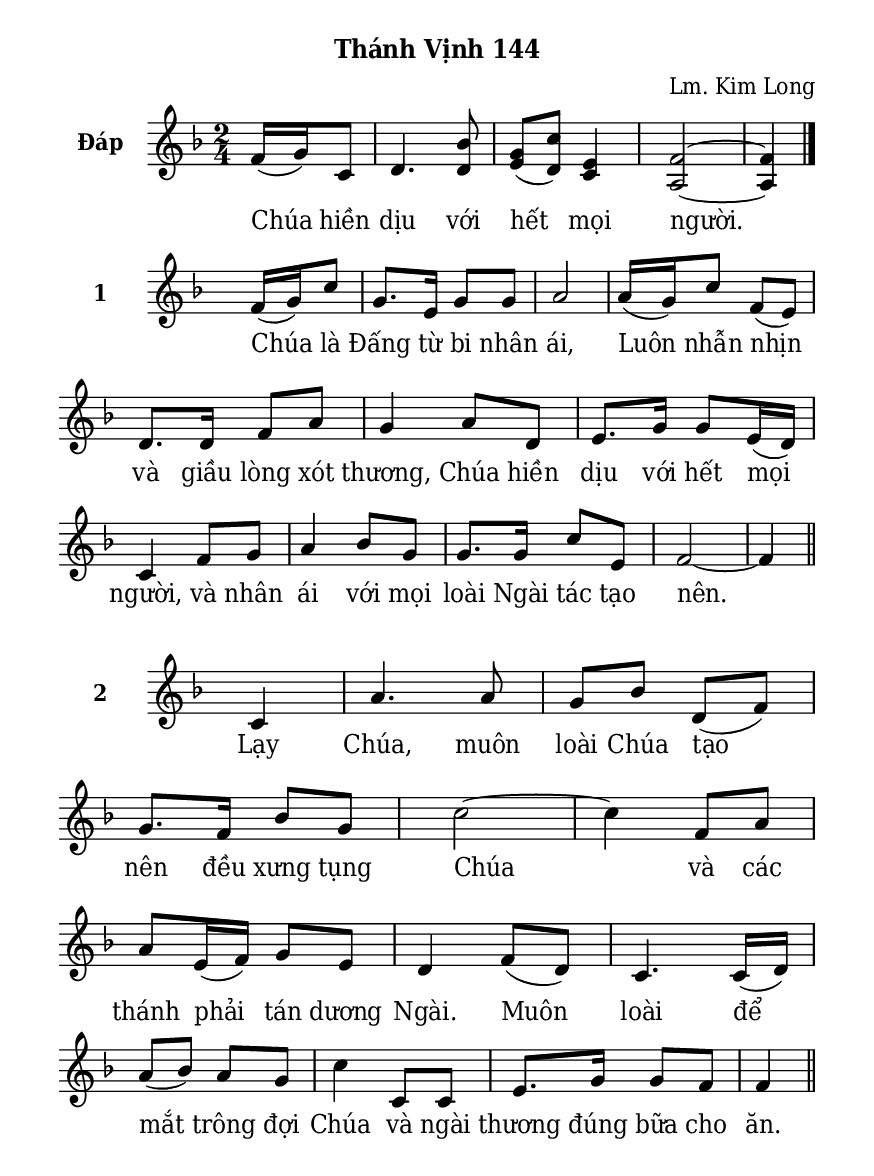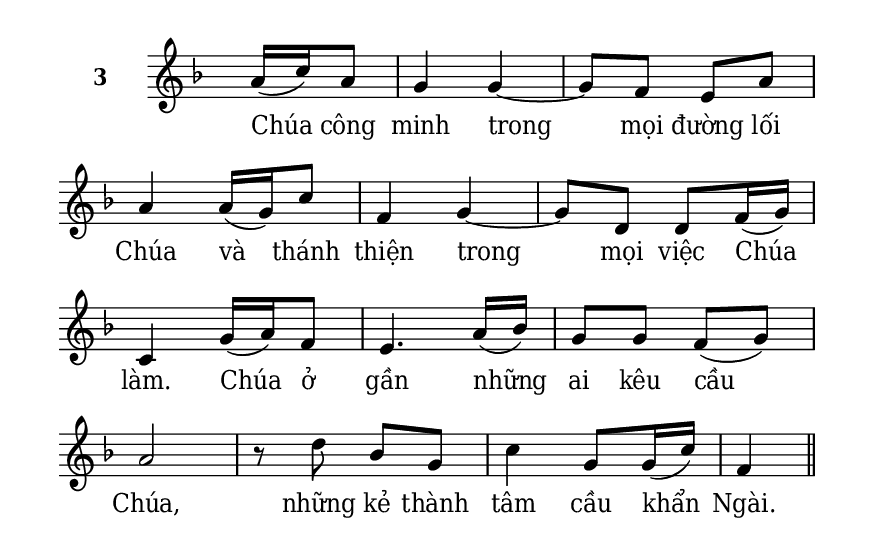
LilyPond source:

% Cài đặt chung
\version "2.22.1"
\include "english.ly"

\header {
  subtitle = "Thánh Vịnh 144"
  composer = "Lm. Kim Long"
  %arranger = " "
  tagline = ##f
}


% Nhạc
nhacMauMot = \relative c' {
  \key f \major
  \time 2/4
  \partial 4 f16 (g) c,8 |
  d4.
  <<
    {
      bf'8 |
      g (c) e,4 |
      f2 ~ |
      f4 \bar "|."
    }
    {
      d8 |
      e (d) c4 |
      a2 ~ |
      a4
    }
  >>
}

nhacMauHai = \relative c' {
  \key f \major
  \time 2/4
  \partial 4 f16 (g) c8 |
  g8. e16 g8 g |
  a2 |
  a16 (g) c8 f, (e) |
  d8. d16 f8 a |
  g4 a8 d, |
  e8. g16 g8 e16 (d) |
  c4 f8 g |
  a4 bf8 g |
  g8. g16 c8 e, |
  f2 ~ |
  f4 \bar "||"
}

nhacMauBa = \relative c' {
  \key f \major
  \time 2/4
  \partial 4 c4 |
  a'4. a8 |
  g bf d, (f) |
  g8. f16 bf8 g |
  c2 ~ |
  c4 f,8 a |
  a e16 (f) g8 e |
  d4 f8 (d) |
  c4. c16 (d) |
  a'8 (bf) a g |
  c4 c,8 c |
  e8. g16 g8 f |
  f4 \bar "||"
}

nhacMauBon = \relative c'' {
  \key f \major
  \time 2/4
  \partial 4 a16 (c) a8 |
  g4 g ~ |
  g8 f e a |
  a4 a16 (g) c8 |
  f,4 g ~ |
  g8 d d f16 (g) |
  c,4 g'16 (a) f8 |
  e4. a16 (bf) |
  g8 g f (g) |
  a2 |
  r8 d bf g |
  c4 g8 g16 (c) |
  f,4 \bar "||"
}

% Lời
loiMauMot = \lyricmode {
  Chúa hiền dịu với hết mọi người.
}

loiMauHai = \lyricmode {
  Chúa là Đấng từ bi nhân ái,
  Luôn nhẫn nhịn và giầu lòng xót thương,
  Chúa hiền dịu với hết mọi người,
  và nhân ái với mọi loài Ngài tác tạo nên.
}

loiMauBa = \lyricmode {
  Lạy Chúa, muôn loài Chúa tạo nên đều xưng tụng Chúa
  và các thánh phải tán dương Ngài.
  Muôn loài để mắt trông đợi Chúa
  và ngài thương đúng bữa cho ăn.
}

loiMauBon = \lyricmode {
  Chúa công minh trong mọi đường lối Chúa
  và thánh thiện trong mọi việc Chúa làm.
  Chúa ở gần những ai kêu cầu Chúa,
  những kẻ thành tâm cầu khẩn Ngài.
}

% Dàn trang
\paper {
  #(set-paper-size "a5")
  top-margin = 10\mm
  bottom-margin = 10\mm
  left-margin = 10\mm
  right-margin = 10\mm
  indent = #0
  #(define fonts
	 (make-pango-font-tree "Deja Vu Serif Condensed"
	 		       "Deja Vu Serif Condensed"
			       "Deja Vu Serif Condensed"
			       (/ 20 20)))
  print-page-number = ##f
}

\score {
  <<
    \new Staff \with {
      instrumentName = \markup { \bold "Đáp" }} <<
        \clef treble
        \new Voice = beSop {
          \nhacMauMot
        }
      \new Lyrics \lyricsto beSop \loiMauMot
    >>
  >>
  \layout {
    indent = 15
    \override Lyrics.LyricSpace.minimum-distance = #0.6
    \override Score.BarNumber.break-visibility = ##(#f #f #f)
    \override Score.SpacingSpanner.uniform-stretching = ##t
    ragged-last = ##f
  }
}

\score {
  <<
    \new Staff \with {
      instrumentName = \markup { \bold "1" }} <<
        \clef treble
        \new Voice = beSop {
          \nhacMauHai
        }
      \new Lyrics \lyricsto beSop \loiMauHai
    >>
  >>
  \layout {
    indent = 15
    \override Staff.TimeSignature.transparent = ##t
    \override Lyrics.LyricSpace.minimum-distance = #0.7
    \override Score.BarNumber.break-visibility = ##(#f #f #f)
    \override Score.SpacingSpanner.uniform-stretching = ##t
    \override LyricHyphen.minimum-distance = #1.5
    ragged-last = ##f
  }
}

\score {
  <<
    \new Staff \with {
      instrumentName = \markup { \bold "2" }} <<
        \clef treble
        \new Voice = beSop {
          \nhacMauBa
        }
      \new Lyrics \lyricsto beSop \loiMauBa
    >>
  >>
  \layout {
    indent = 15
    \override Staff.TimeSignature.transparent = ##t
    \override Staff.TimeSignature.transparent = ##t
    \override Lyrics.LyricSpace.minimum-distance = #0.7
    \override Score.BarNumber.break-visibility = ##(#f #f #f)
    \override Score.SpacingSpanner.uniform-stretching = ##t
    \override LyricHyphen.minimum-distance = #1.5
    ragged-last = ##f
  }
}

\score {
  <<
    \new Staff \with {
      instrumentName = \markup { \bold "3" }} <<
        \clef treble
        \new Voice = beSop {
          \nhacMauBon
        }
      \new Lyrics \lyricsto beSop \loiMauBon
    >>
  >>
  \layout {
    indent = 15
    \override Staff.TimeSignature.transparent = ##t
    \override Staff.TimeSignature.transparent = ##t
    \override Lyrics.LyricSpace.minimum-distance = #0.7
    \override Score.BarNumber.break-visibility = ##(#f #f #f)
    \override Score.SpacingSpanner.uniform-stretching = ##t
    \override LyricHyphen.minimum-distance = #1.5
    ragged-last = ##f
  }
}
